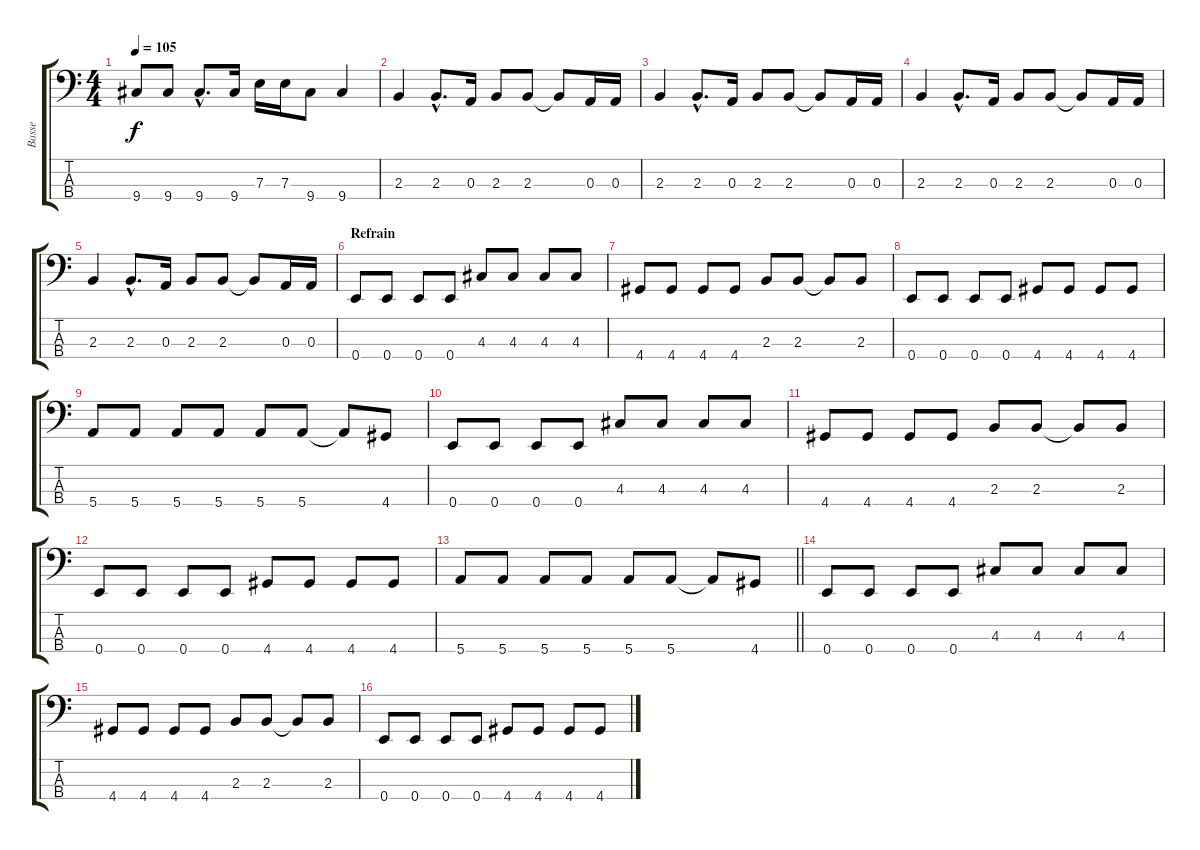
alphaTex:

\track ("Basse" "Basse") {instrument electricbassfinger}
\staff {score tabs}
\tuning (G2 D2 A1 E1) {hide}
\ts (4 4)
\tempo 105
\clef f4
\ks c
9.4.8{dy f} 9.4.8 9.4{hac}.8{d} 9.4.16 7.3.16 7.3.16 9.4.8 9.4.4 |
2.3.4 2.3{hac}.8{d} 0.3.16 2.3.8 2.3.8 2.3{t}.8 0.3.16 0.3.16 |
2.3.4 2.3{hac}.8{d} 0.3.16 2.3.8 2.3.8 2.3{t}.8 0.3.16 0.3.16 |
2.3.4 2.3{hac}.8{d} 0.3.16 2.3.8 2.3.8 2.3{t}.8 0.3.16 0.3.16 |
2.3.4 2.3{hac}.8{d} 0.3.16 2.3.8 2.3.8 2.3{t}.8 0.3.16 0.3.16 |
\section ("" "Refrain")
0.4.8 0.4.8 0.4.8 0.4.8 4.3.8 4.3.8 4.3.8 4.3.8 |
4.4.8 4.4.8 4.4.8 4.4.8 2.3.8 2.3.8 2.3{t}.8 2.3.8 |
0.4.8 0.4.8 0.4.8 0.4.8 4.4.8 4.4.8 4.4.8 4.4.8 |
5.4.8 5.4.8 5.4.8 5.4.8 5.4.8 5.4.8 5.4{t}.8 4.4.8 |
0.4.8 0.4.8 0.4.8 0.4.8 4.3.8 4.3.8 4.3.8 4.3.8 |
4.4.8 4.4.8 4.4.8 4.4.8 2.3.8 2.3.8 2.3{t}.8 2.3.8 |
0.4.8 0.4.8 0.4.8 0.4.8 4.4.8 4.4.8 4.4.8 4.4.8 |
\barLineRight lightlight
5.4.8 5.4.8 5.4.8 5.4.8 5.4.8 5.4.8 5.4{t}.8 4.4.8 |
0.4.8 0.4.8 0.4.8 0.4.8 4.3.8 4.3.8 4.3.8 4.3.8 |
4.4.8 4.4.8 4.4.8 4.4.8 2.3.8 2.3.8 2.3{t}.8 2.3.8 |
0.4.8 0.4.8 0.4.8 0.4.8 4.4.8 4.4.8 4.4.8 4.4.8
